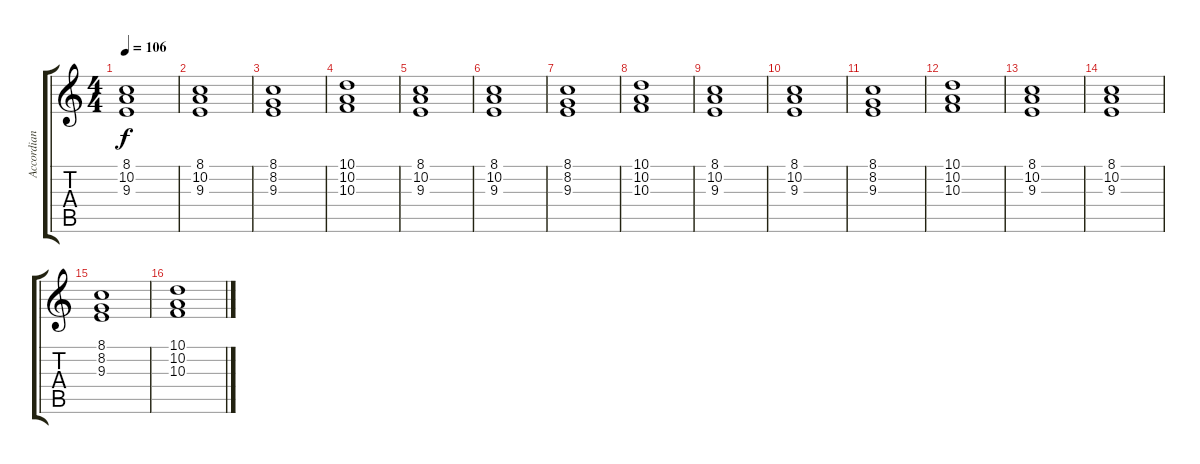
\track ("Accordian arranged for guitar" "Accordian ") {instrument accordion}
\staff {score tabs}
\tuning (E4 B3 G3 D3 A2 E2) {hide}
\ts (4 4)
\tempo 106
\clef g2
\ks c
(8.1 10.2 9.3).1{dy f} |
(8.1 10.2 9.3).1 |
(8.1 8.2 9.3).1 |
(10.1 10.2 10.3).1 |
(8.1 10.2 9.3).1 |
(8.1 10.2 9.3).1 |
(8.1 8.2 9.3).1 |
(10.1 10.2 10.3).1 |
(8.1 10.2 9.3).1 |
(8.1 10.2 9.3).1 |
(8.1 8.2 9.3).1 |
(10.1 10.2 10.3).1 |
(8.1 10.2 9.3).1 |
(8.1 10.2 9.3).1 |
(8.1 8.2 9.3).1 |
(10.1 10.2 10.3).1
